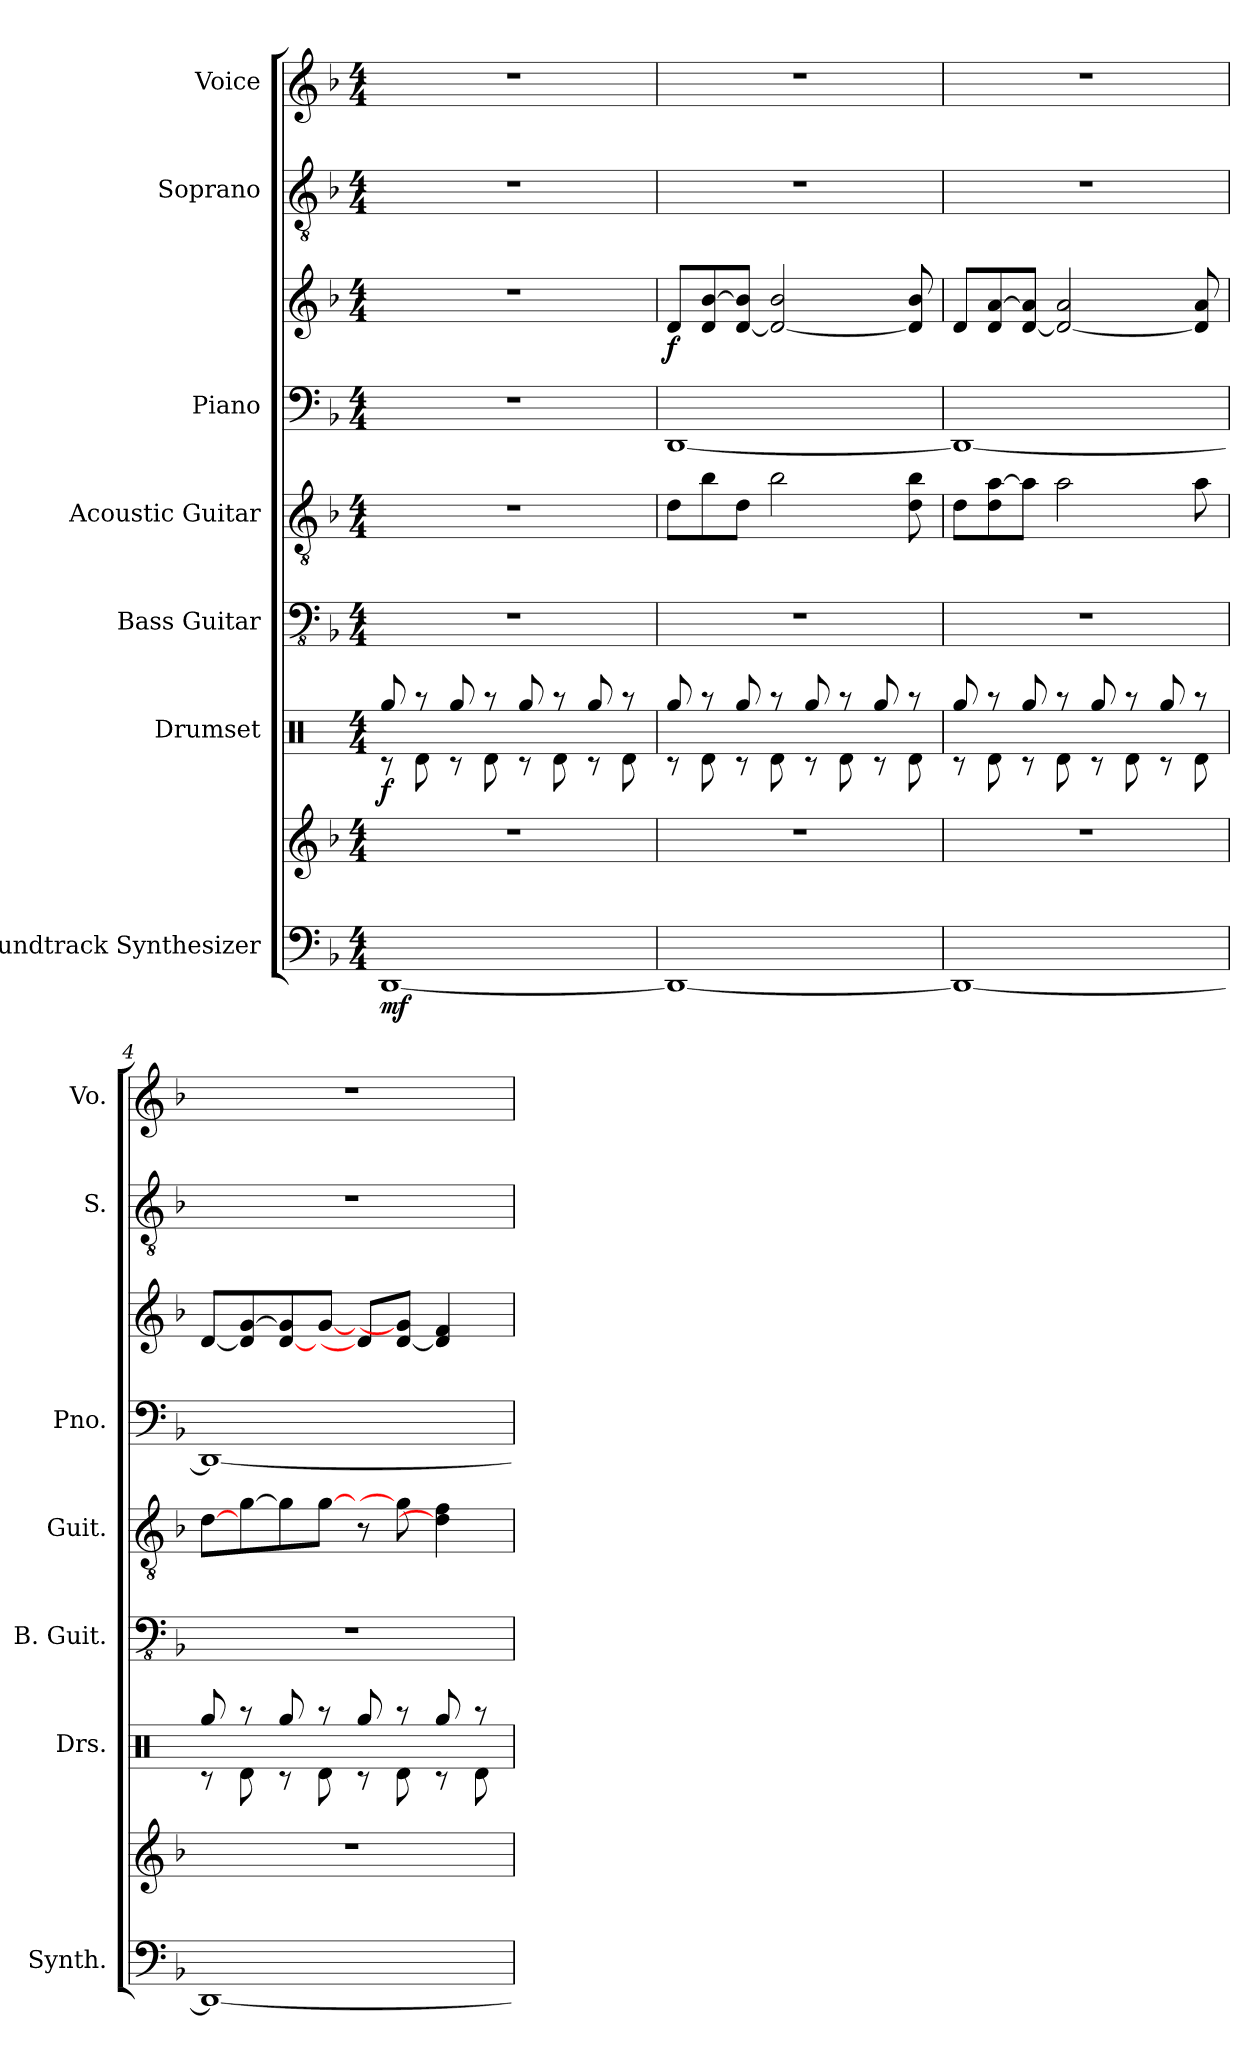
**kern	**kern	**dynam	**kern	**dynam	**kern	**kern	**kern	**kern	**dynam	**kern	**kern
*part7	*part7	*part7	*part6	*part6	*part5	*part4	*part3	*part3	*part3	*part2	*part1
*staff9	*staff8	*staff8/9	*staff7	*staff7	*staff6	*staff5	*staff4	*staff3	*staff3/4	*staff2	*staff1
*I"Soundtrack Synthesizer	*	*	*I"Drumset	*	*I"Bass Guitar	*I"Acoustic Guitar	*I"Piano	*	*	*I"Soprano	*I"Voice
*I'Synth.	*	*	*I'Drs.	*	*I'B. Guit.	*I'Guit.	*I'Pno.	*	*	*I'S.	*I'Vo.
*clefF4	*clefG2	*	*clefX	*	*clefFv4	*clefGv2	*clefF4	*clefG2	*	*clefGv2	*clefG2
*k[b-]	*k[b-]	*	*k[]	*	*k[b-]	*k[b-]	*k[b-]	*k[b-]	*	*k[b-]	*k[b-]
*M4/4	*M4/4	*	*M4/4	*	*M4/4	*M4/4	*M4/4	*M4/4	*	*M4/4	*M4/4
*MM90	*MM90	*	*MM90	*	*MM90	*MM90	*MM90	*MM90	*	*MM90	*MM90
=1	=1	=1	=1	=1	=1	=1	=1	=1	=1	=1	=1
*	*	*	*^	*	*	*	*	*	*	*	*
!	!	!LO:DY:b=2	!	!	!LO:DY:b	!	!	!	!	!	!	!
[1DD	1r	mf	8Rgg/	8r	f	1r	1r	1r	1r	.	1r	1r
.	.	.	8r	8Rd\	.	.	.	.	.	.	.	.
.	.	.	8Rgg/	8r	.	.	.	.	.	.	.	.
.	.	.	8r	8Rd\	.	.	.	.	.	.	.	.
.	.	.	8Rgg/	8r	.	.	.	.	.	.	.	.
.	.	.	8r	8Rd\	.	.	.	.	.	.	.	.
.	.	.	8Rgg/	8r	.	.	.	.	.	.	.	.
.	.	.	8r	8Rd\	.	.	.	.	.	.	.	.
=2	=2	=2	=2	=2	=2	=2	=2	=2	=2	=2	=2	=2
!	!	!	!	!	!	!	!	!	!	!LO:DY:b	!	!
1DD_	1r	.	8Rgg/	8r	.	1r	8d\L	[1DD	8d/L	f	1r	1r
.	.	.	8r	8Rd\	.	.	8b-\	.	8d/ [8b-/	.	.	.
.	.	.	8Rgg/	8r	.	.	8d\J	.	[8d/ 8b-/]J	.	.	.
.	.	.	8r	8Rd\	.	.	2b-\	.	2d/_ 2b-/	.	.	.
.	.	.	8Rgg/	8r	.	.	.	.	.	.	.	.
.	.	.	8r	8Rd\	.	.	.	.	.	.	.	.
.	.	.	8Rgg/	8r	.	.	.	.	.	.	.	.
.	.	.	8r	8Rd\	.	.	8d\ 8b-\	.	8d/] 8b-/	.	.	.
=3	=3	=3	=3	=3	=3	=3	=3	=3	=3	=3	=3	=3
1DD_	1r	.	8Rgg/	8r	.	1r	8d\L	1DD_	8d/L	.	1r	1r
.	.	.	8r	8Rd\	.	.	8d\ [8a\	.	8d/ [8a/	.	.	.
.	.	.	8Rgg/	8r	.	.	8a\J]	.	[8d/ 8a/]J	.	.	.
.	.	.	8r	8Rd\	.	.	2a\	.	2d/_ 2a/	.	.	.
.	.	.	8Rgg/	8r	.	.	.	.	.	.	.	.
.	.	.	8r	8Rd\	.	.	.	.	.	.	.	.
.	.	.	8Rgg/	8r	.	.	.	.	.	.	.	.
.	.	.	8r	8Rd\	.	.	8a\	.	8d/] 8a/	.	.	.
=4	=4	=4	=4	=4	=4	=4	=4	=4	=4	=4	=4	=4
1DD_	1r	.	8Rgg/	8r	.	1r	[8d\L	1DD_	[8d/L	.	1r	1r
.	.	.	8r	8Rd\	.	.	[8g\	.	8d/] [8g/	.	.	.
.	.	.	8Rgg/	8r	.	.	8g\]	.	[8d/ 8g/]	.	.	.
.	.	.	8r	8Rd\	.	.	[8g\J	.	[8g/J	.	.	.
.	.	.	8Rgg/	8r	.	.	8r	.	8d/L]	.	.	.
.	.	.	8r	8Rd\	.	.	8g\]	.	[8d/ 8g/]J	.	.	.
.	.	.	8Rgg/	8r	.	.	4d\] 4f\	.	4d/] 4f/	.	.	.
.	.	.	8r	8Rd\	.	.	.	.	.	.	.	.
*	*	*	*v	*v	*	*	*	*	*	*	*	*
=	=	=	=	=	=	=	=	=	=	=	=
*-	*-	*-	*-	*-	*-	*-	*-	*-	*-	*-	*-
